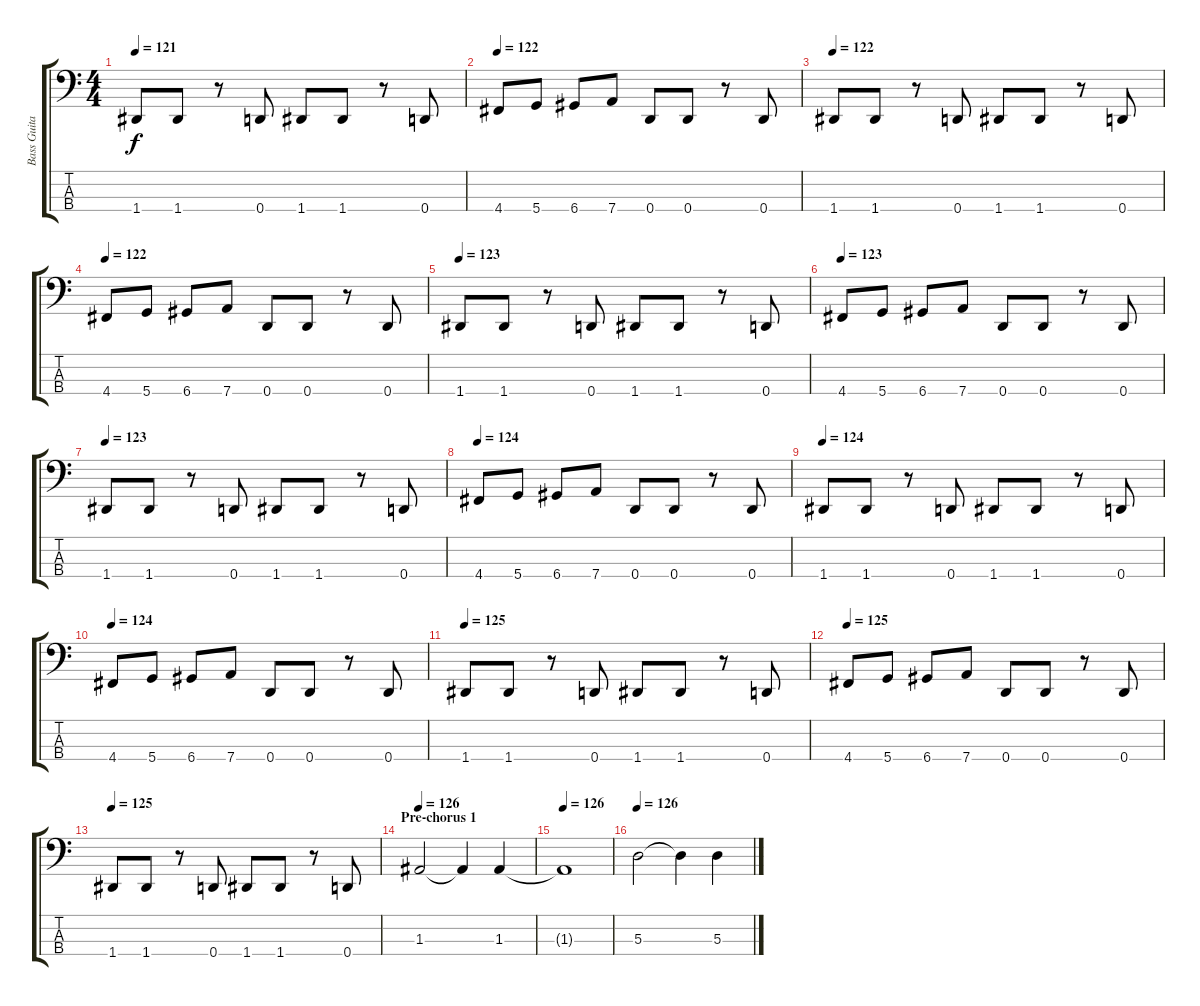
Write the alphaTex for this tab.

\track ("Bass Guitar" "Bass Guita") {instrument electricbasspick}
\staff {score tabs}
\tuning (G2 D2 A1 D1) {hide}
\ts (4 4)
\tempo 121
\clef f4
\ks c
1.4.8{dy f} 1.4.8 r.8 0.4.8 1.4.8 1.4.8 r.8 0.4.8 |
\tempo 122
4.4.8 5.4.8 6.4.8 7.4.8 0.4.8 0.4.8 r.8 0.4.8 |
\tempo 122
1.4.8 1.4.8 r.8 0.4.8 1.4.8 1.4.8 r.8 0.4.8 |
\tempo 122
4.4.8 5.4.8 6.4.8 7.4.8 0.4.8 0.4.8 r.8 0.4.8 |
\tempo 123
1.4.8 1.4.8 r.8 0.4.8 1.4.8 1.4.8 r.8 0.4.8 |
\tempo 123
4.4.8 5.4.8 6.4.8 7.4.8 0.4.8 0.4.8 r.8 0.4.8 |
\tempo 123
1.4.8 1.4.8 r.8 0.4.8 1.4.8 1.4.8 r.8 0.4.8 |
\tempo 124
4.4.8 5.4.8 6.4.8 7.4.8 0.4.8 0.4.8 r.8 0.4.8 |
\tempo 124
1.4.8 1.4.8 r.8 0.4.8 1.4.8 1.4.8 r.8 0.4.8 |
\tempo 124
4.4.8 5.4.8 6.4.8 7.4.8 0.4.8 0.4.8 r.8 0.4.8 |
\tempo 125
1.4.8 1.4.8 r.8 0.4.8 1.4.8 1.4.8 r.8 0.4.8 |
\tempo 125
4.4.8 5.4.8 6.4.8 7.4.8 0.4.8 0.4.8 r.8 0.4.8 |
\tempo 125
1.4.8 1.4.8 r.8 0.4.8 1.4.8 1.4.8 r.8 0.4.8 |
\section ("" "Pre-chorus 1")
\tempo 126
1.3.2 1.3{t}.4 1.3.4 |
\tempo 126
1.3{t}.1 |
\tempo 126
5.3.2 5.3{t}.4 5.3.4
